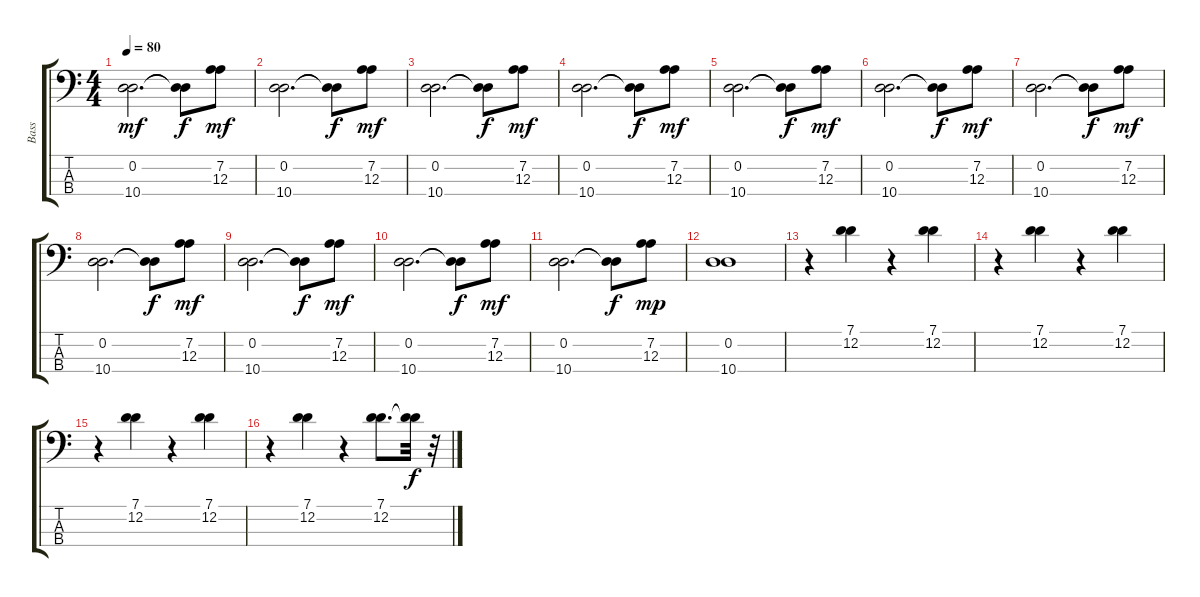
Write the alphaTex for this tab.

\track ("Bass    " "Bass    ") {instrument acousticbass}
\staff {score tabs}
\tuning (G2 D2 A1 E1) {hide}
\ts (4 4)
\tempo 80
\clef f4
\ks c
(0.2 10.4).2{d dy mf} (0.2{t} 10.4{t}).8{dy f} (7.2 12.3).8{dy mf} |
(0.2 10.4).2{d} (0.2{t} 10.4{t}).8{dy f} (7.2 12.3).8{dy mf} |
(0.2 10.4).2{d} (0.2{t} 10.4{t}).8{dy f} (7.2 12.3).8{dy mf} |
(0.2 10.4).2{d} (0.2{t} 10.4{t}).8{dy f} (7.2 12.3).8{dy mf} |
(0.2 10.4).2{d} (0.2{t} 10.4{t}).8{dy f} (7.2 12.3).8{dy mf} |
(0.2 10.4).2{d} (0.2{t} 10.4{t}).8{dy f} (7.2 12.3).8{dy mf} |
(0.2 10.4).2{d} (0.2{t} 10.4{t}).8{dy f} (7.2 12.3).8{dy mf} |
(0.2 10.4).2{d} (0.2{t} 10.4{t}).8{dy f} (7.2 12.3).8{dy mf} |
(0.2 10.4).2{d} (0.2{t} 10.4{t}).8{dy f} (7.2 12.3).8{dy mf} |
(0.2 10.4).2{d} (0.2{t} 10.4{t}).8{dy f} (7.2 12.3).8{dy mf} |
(0.2 10.4).2{d} (0.2{t} 10.4{t}).8{dy f} (7.2 12.3).8{dy mp} |
(0.2 10.4).1 |
r.4 (7.1 12.2).4 r.4 (7.1 12.2).4 |
r.4 (7.1 12.2).4 r.4 (7.1 12.2).4 |
r.4 (7.1 12.2).4 r.4 (7.1 12.2).4 |
r.4 (7.1 12.2).4 r.4 (7.1 12.2).8{d} (7.1{t} 12.2{t}).32{dy f} r.32
